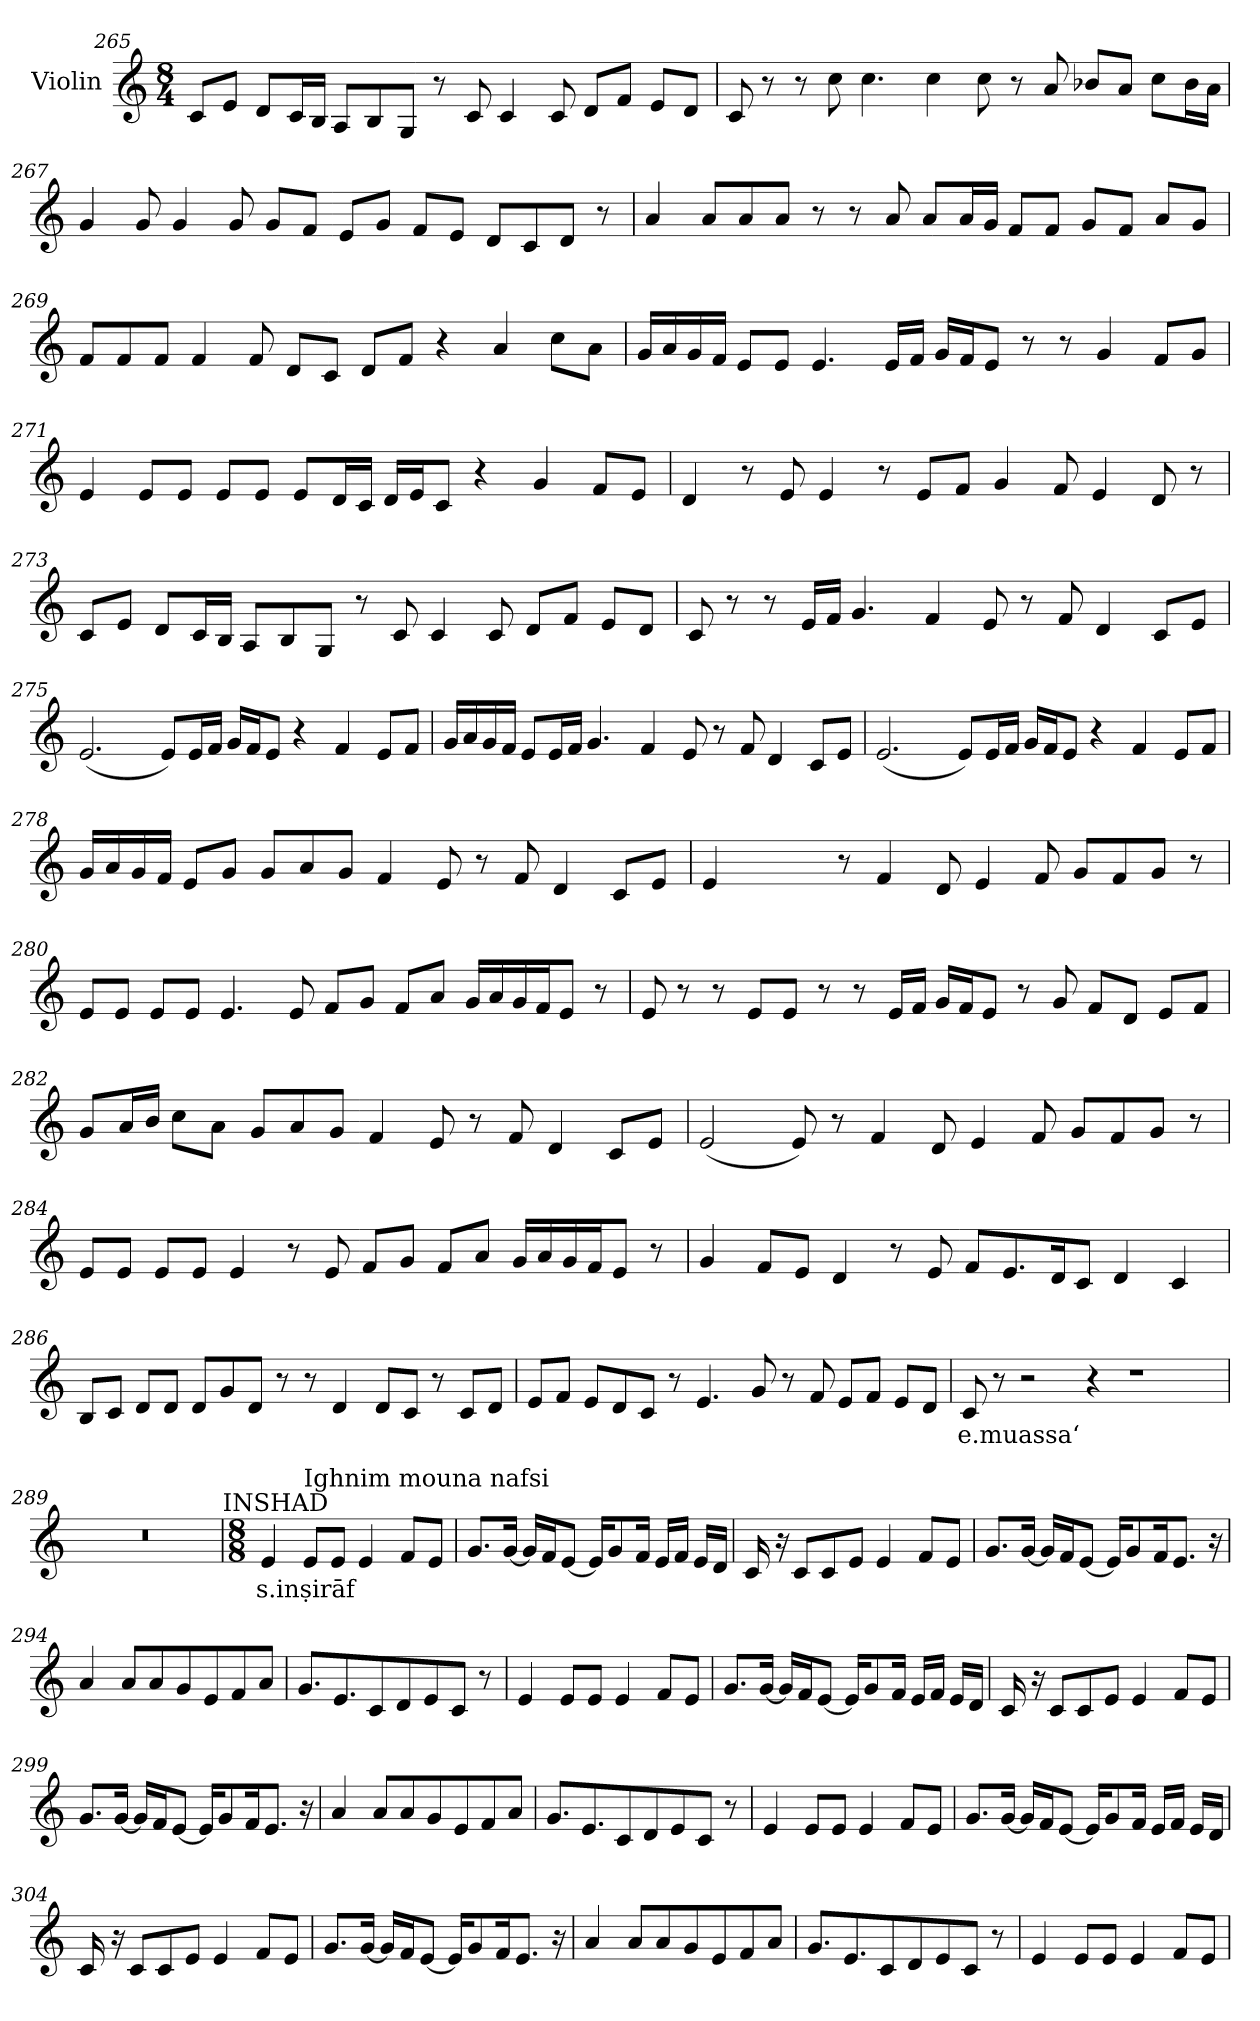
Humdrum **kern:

**kern	**text
*part1	*part1
*staff1	*staff1
*I"Violin	*
!!LO:LB:g=z
*clefG2	*
*k[]	*
*M8/4	*
=265	=265
8c/L	.
8e/J	.
8d/L	.
16c/L	.
16B/JJ	.
8A/L	.
8B/	.
8G/J	.
8r	.
8c/	.
4c/	.
8c/	.
8d/L	.
8f/J	.
8e/L	.
8d/J	.
=266	=266
8c/	.
8r	.
8r	.
8cc\	.
4.cc\	.
4cc\	.
8cc\	.
8r	.
8a/	.
8b-X/L	.
8a/J	.
8cc\L	.
16b-\L	.
16a\JJ	.
!!LO:LB:g=z
=267	=267
4g/	.
8g/	.
4g/	.
8g/	.
8g/L	.
8f/J	.
8e/L	.
8g/J	.
8f/L	.
8e/J	.
8d/L	.
8c/	.
8d/J	.
8r	.
=268	=268
4a/	.
8a/L	.
8a/	.
8a/J	.
8r	.
8r	.
8a/	.
8a/L	.
16a/L	.
16g/JJ	.
8f/L	.
8f/J	.
8g/L	.
8f/J	.
8a/L	.
8g/J	.
!!LO:LB:g=z
=269	=269
8f/L	.
8f/	.
8f/J	.
4f/	.
8f/	.
8d/L	.
8c/J	.
8d/L	.
8f/J	.
4r	.
4a/	.
8cc\L	.
8a\J	.
=270	=270
16g/LL	.
16a/	.
16g/	.
16f/JJ	.
8e/L	.
8e/J	.
4.e/	.
16e/LL	.
16f/JJ	.
16g/LL	.
16f/J	.
8e/J	.
8r	.
8r	.
4g/	.
8f/L	.
8g/J	.
!!LO:LB:g=z
=271	=271
4e/	.
8e/L	.
8e/J	.
8e/L	.
8e/J	.
8e/L	.
16d/L	.
16c/JJ	.
16d/LL	.
16e/J	.
8c/J	.
4r	.
4g/	.
8f/L	.
8e/J	.
=272	=272
4d/	.
8r	.
8e/	.
4e/	.
8r	.
8e/L	.
8f/J	.
4g/	.
8f/	.
4e/	.
8d/	.
8r	.
!!LO:PB:g=z
=273	=273
8c/L	.
8e/J	.
8d/L	.
16c/L	.
16B/JJ	.
8A/L	.
8B/	.
8G/J	.
8r	.
8c/	.
4c/	.
8c/	.
8d/L	.
8f/J	.
8e/L	.
8d/J	.
=274	=274
8c/	.
8r	.
8r	.
16e/LL	.
16f/JJ	.
4.g/	.
4f/	.
8e/	.
8r	.
8f/	.
4d/	.
8c/L	.
8e/J	.
!!LO:LB:g=z
=275	=275
(<2.e/	.
8e/L)	.
16e/L	.
16f/JJ	.
16g/LL	.
16f/J	.
8e/J	.
4r	.
4f/	.
8e/L	.
8f/J	.
=276	=276
16g/LL	.
16a/	.
16g/	.
16f/JJ	.
8e/L	.
16e/L	.
16f/JJ	.
4.g/	.
4f/	.
8e/	.
8r	.
8f/	.
4d/	.
8c/L	.
8e/J	.
!!LO:LB:g=z
=277	=277
(<2.e/	.
8e/L)	.
16e/L	.
16f/JJ	.
16g/LL	.
16f/J	.
8e/J	.
4r	.
4f/	.
8e/L	.
8f/J	.
=278	=278
16g/LL	.
16a/	.
16g/	.
16f/JJ	.
8e/L	.
8g/J	.
8g/L	.
8a/	.
8g/J	.
4f/	.
8e/	.
8r	.
8f/	.
4d/	.
8c/L	.
8e/J	.
!!LO:LB:g=z
=279	=279
4e/	.
4.ryy	.
8r	.
4f/	.
8d/	.
4e/	.
8f/	.
8g/L	.
8f/	.
8g/J	.
8r	.
=280	=280
8e/L	.
8e/J	.
8e/L	.
8e/J	.
4.e/	.
8e/	.
8f/L	.
8g/J	.
8f/L	.
8a/J	.
16g/LL	.
16a/	.
16g/	.
16f/J	.
8e/J	.
8r	.
!!LO:LB:g=z
=281	=281
8e/	.
8r	.
8r	.
8e/L	.
8e/J	.
8r	.
8r	.
16e/LL	.
16f/JJ	.
16g/LL	.
16f/J	.
8e/J	.
8r	.
8g/	.
8f/L	.
8d/J	.
8e/L	.
8f/J	.
=282	=282
8g/L	.
16a/L	.
16b/JJ	.
8cc\L	.
8a\J	.
8g/L	.
8a/	.
8g/J	.
4f/	.
8e/	.
8r	.
8f/	.
4d/	.
8c/L	.
8e/J	.
!!LO:LB:g=z
=283	=283
(<2e/	.
8e/)	.
8r	.
4f/	.
8d/	.
4e/	.
8f/	.
8g/L	.
8f/	.
8g/J	.
8r	.
=284	=284
8e/L	.
8e/J	.
8e/L	.
8e/J	.
4e/	.
8r	.
8e/	.
8f/L	.
8g/J	.
8f/L	.
8a/J	.
16g/LL	.
16a/	.
16g/	.
16f/J	.
8e/J	.
8r	.
!!LO:LB:g=z
=285	=285
4g/	.
8f/L	.
8e/J	.
4d/	.
8r	.
8e/	.
8f/L	.
8.e/	.
16d/K	.
8c/J	.
4d/	.
4c/	.
=286	=286
8B/L	.
8c/J	.
8d/L	.
8d/J	.
8d/L	.
8g/	.
8d/J	.
8r	.
8r	.
4d/	.
8d/L	.
8c/J	.
8r	.
8c/L	.
8d/J	.
!!LO:LB:g=z
=287	=287
8e/L	.
8f/J	.
8e/L	.
8d/	.
8c/J	.
8r	.
4.e/	.
8g/	.
8r	.
8f/	.
8e/L	.
8f/J	.
8e/L	.
8d/J	.
=288	=288
!	!LO:LY:b
8c/	e.muassa‘
8r	.
2r	.
4r	.
1r	.
=289	=289
0r	.
!LO:TX:a:t=INSHAD	!
=290	=290
*M8/8	*
*MM80	*
!	!LO:LY:b
4e/	s.inṣirāf
!LO:TX:a:t=Ighnim mouna nafsi	!
8e/L	.
8e/J	.
4e/	.
8f/L	.
8e/J	.
!!LO:PB:g=z
=291	=291
8.g/L	.
[16g/Jk	.
16g/LL]	.
16f/J	.
[8e/J	.
16e/KL]	.
8g/	.
16f/Jk	.
16e/LL	.
16f/JJ	.
16e/LL	.
16d/JJ	.
=292	=292
16c/	.
16r	.
8c/L	.
8c/	.
8e/J	.
4e/	.
8f/L	.
8e/J	.
!!LO:LB:g=z
=293	=293
8.g/L	.
[16g/Jk	.
16g/LL]	.
16f/J	.
[8e/J	.
16e/KL]	.
8g/	.
16f/K	.
8.e/J	.
16r	.
=294	=294
4a/	.
8a/L	.
8a/	.
8g/	.
8e/	.
8f/	.
8a/J	.
=295	=295
8.g/L	.
8.e/	.
8c/	.
8d/	.
8e/	.
8c/J	.
8r	.
=296	=296
4e/	.
8e/L	.
8e/J	.
4e/	.
8f/L	.
8e/J	.
!!LO:LB:g=z
=297	=297
8.g/L	.
[16g/Jk	.
16g/LL]	.
16f/J	.
[8e/J	.
16e/KL]	.
8g/	.
16f/Jk	.
16e/LL	.
16f/JJ	.
16e/LL	.
16d/JJ	.
=298	=298
16c/	.
16r	.
8c/L	.
8c/	.
8e/J	.
4e/	.
8f/L	.
8e/J	.
!!LO:LB:g=z
=299	=299
8.g/L	.
[16g/Jk	.
16g/LL]	.
16f/J	.
[8e/J	.
16e/KL]	.
8g/	.
16f/K	.
8.e/J	.
16r	.
=300	=300
4a/	.
8a/L	.
8a/	.
8g/	.
8e/	.
8f/	.
8a/J	.
=301	=301
8.g/L	.
8.e/	.
8c/	.
8d/	.
8e/	.
8c/J	.
8r	.
=302	=302
4e/	.
8e/L	.
8e/J	.
4e/	.
8f/L	.
8e/J	.
!!LO:LB:g=z
=303	=303
8.g/L	.
[16g/Jk	.
16g/LL]	.
16f/J	.
[8e/J	.
16e/KL]	.
8g/	.
16f/Jk	.
16e/LL	.
16f/JJ	.
16e/LL	.
16d/JJ	.
=304	=304
16c/	.
16r	.
8c/L	.
8c/	.
8e/J	.
4e/	.
8f/L	.
8e/J	.
=305	=305
8.g/L	.
[16g/Jk	.
16g/LL]	.
16f/J	.
[8e/J	.
16e/KL]	.
8g/	.
16f/K	.
8.e/J	.
16r	.
!!LO:LB:g=z
=306	=306
4a/	.
8a/L	.
8a/	.
8g/	.
8e/	.
8f/	.
8a/J	.
=307	=307
8.g/L	.
8.e/	.
8c/	.
8d/	.
8e/	.
8c/J	.
8r	.
=308	=308
4e/	.
8e/L	.
8e/J	.
4e/	.
8f/L	.
8e/J	.
=	=
*-	*-
